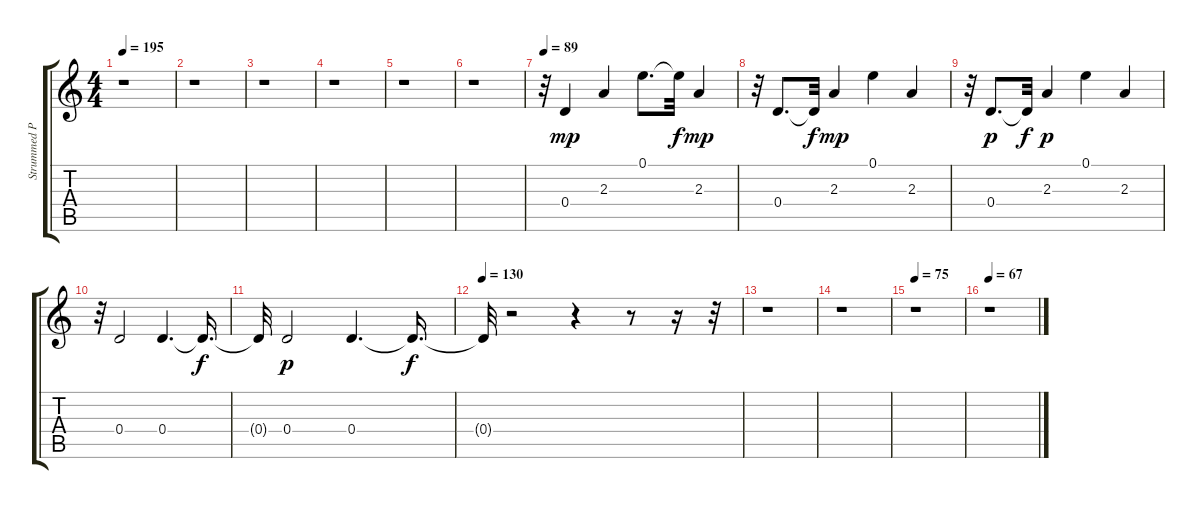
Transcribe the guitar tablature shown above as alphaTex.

\track ("Strummed Piano 2" "Strummed P") {instrument acousticguitarsteel}
\staff {score tabs}
\tuning (E4 B3 G3 D3 A2 E2) {hide}
\ts (4 4)
\tempo 195
\clef g2
\ks c
r.1{dy f} |
r.1 |
r.1 |
r.1 |
r.1 |
r.1 |
\tempo 89
r.32 0.4.4{dy mp} 2.3.4 0.1.8{d} 0.1{t}.32{dy f} 2.3.4{dy mp} |
r.32 0.4.8{d} 0.4{t}.32{dy f} 2.3.4{dy mp} 0.1.4 2.3.4 |
r.32 0.4.8{d dy p} 0.4{t}.32{dy f} 2.3.4{dy p} 0.1.4 2.3.4 |
r.32 0.4.2 0.4.4{d} 0.4{t}.16{d dy f} |
0.4{t}.32 0.4.2{dy p} 0.4.4{d} 0.4{t}.16{d dy f} |
\tempo 130
0.4{t}.32 r.2 r.4 r.8 r.16 r.32 |
r.1 |
r.1 |
\tempo 75
r.1 |
\tempo 67
r.1
